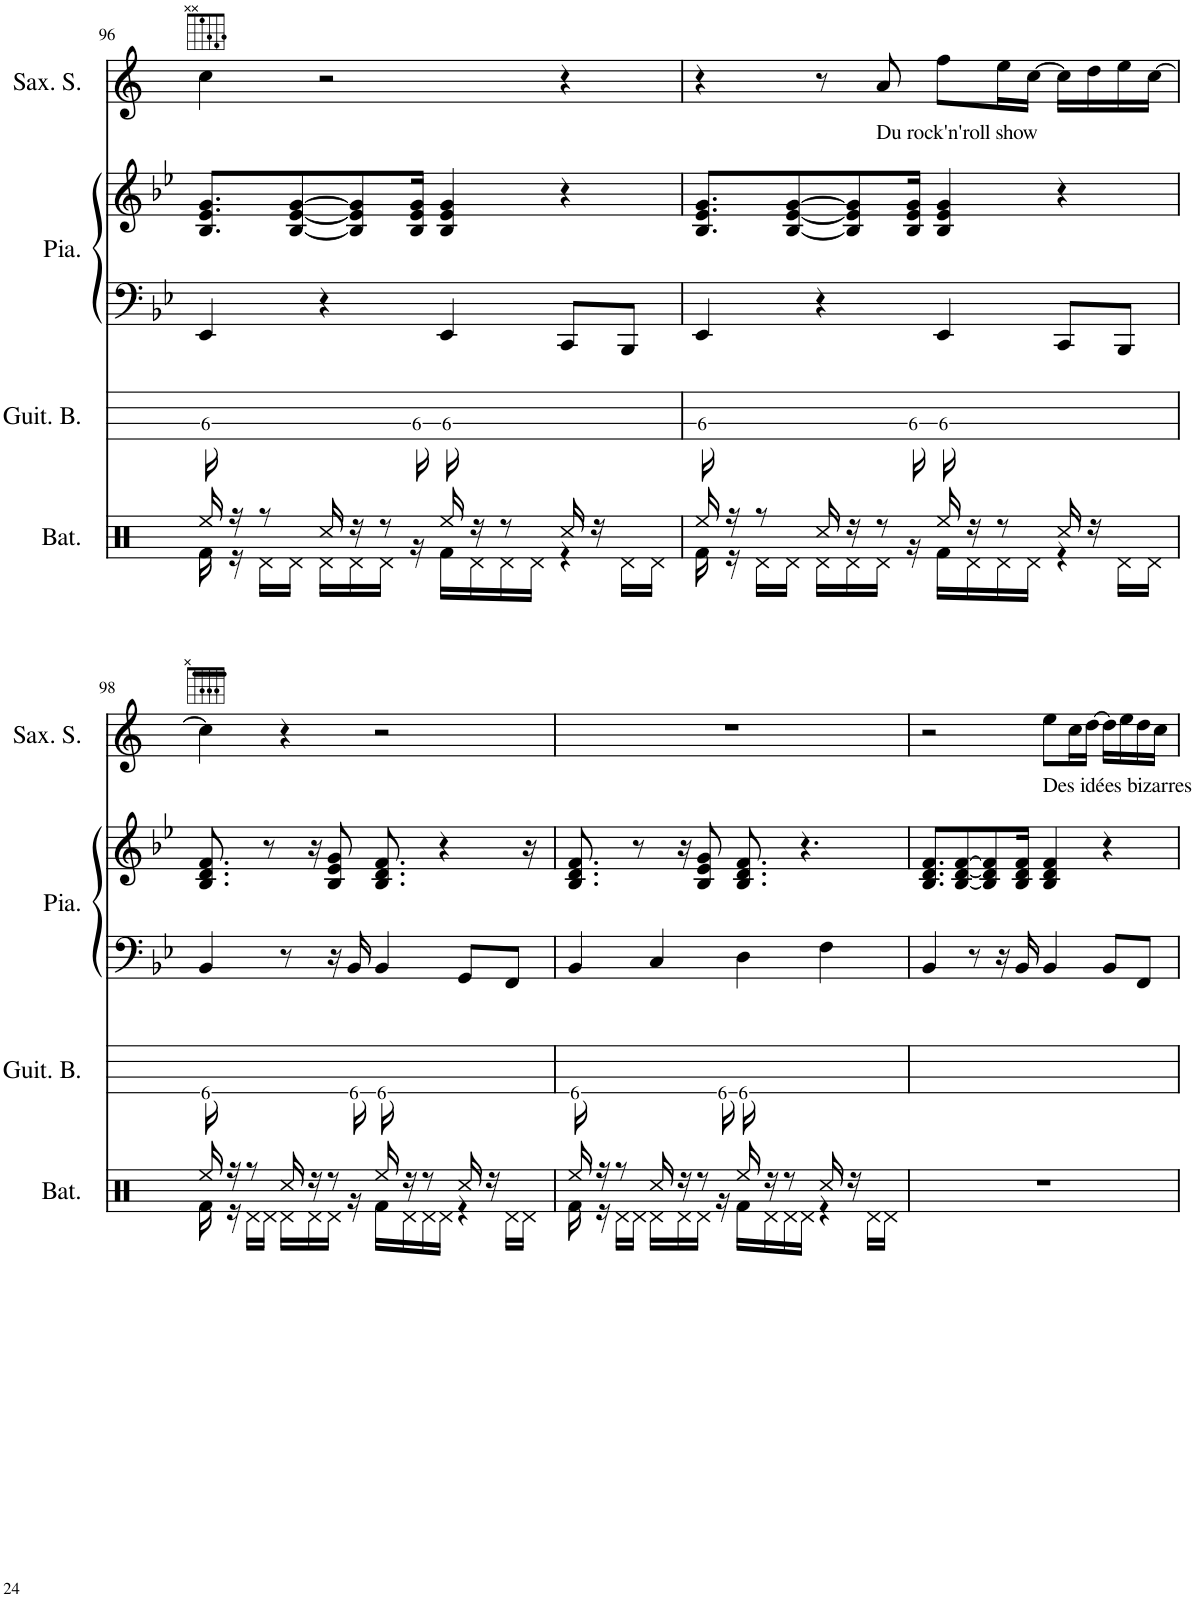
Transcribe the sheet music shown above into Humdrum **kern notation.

**kern	**kern	**kern	**kern	**kern
*part4	*part3	*part2	*part2	*part1
*staff5	*staff4	*staff3	*staff2	*staff1
*I"Batterie	*I"Guitare basse	*I"Piano	*	*I"Saxophone soprano
*I'Bat.	*I'Guit. B.	*I'Pia.	*	*I'Sax. S.
!!LO:PB:g=z
*clefX	*	*clefF4	*clefG2	*clefG2
*	*Trd7c12	*	*	*Trd1c2
*k[]	*k[b-e-]	*k[b-e-]	*k[b-e-]	*k[]
*M4/4	*M4/4	*M4/4	*M4/4	*M4/4
=96	=96	=96	=96	=96
*^	*	*	*	*
16Ree/	16Rf\	16E-\	4EE-/	8.B-/ 8.e-/ 8.g/L	4cc\
16r	16r	4r	.	.	.
8r	16Rd\LL	.	.	.	.
.	16Rd\JJ	.	.	[8B-/ [8e-/ [8g/	.
16Rcc/	16Rd\LL	.	4r	.	2r
16r	16Rd\	8r	.	8B-/] 8e-/] 8g/]	.
8r	16Rd\JJ	.	.	.	.
.	16r	16E-\	.	16B-/ 16e-/ 16g/Jk	.
16Ree/	16Rf\LL	16E-\	4EE-/	4B-/ 4e-/ 4g/	.
16r	16Rd\	4r	.	.	.
8r	16Rd\	.	.	.	.
.	16Rd\JJ	.	.	.	.
16Rcc/	4r	.	8CC/L	4r	4r
16r	.	8r	.	.	.
16Rd\LL	.	.	8BBB-/J	.	.
16Rd\JJ	.	16r	.	.	.
=97	=97	=97	=97	=97	=97
16Ree/	16Rf\	16E-\	4EE-/	8.B-/ 8.e-/ 8.g/L	4r
16r	16r	4r	.	.	.
8r	16Rd\LL	.	.	.	.
.	16Rd\JJ	.	.	[8B-/ [8e-/ [8g/	.
16Rcc/	16Rd\LL	.	4r	.	8r
16r	16Rd\	8r	.	8B-/] 8e-/] 8g/]	.
!	!	!	!	!	!LO:TX:b:t=Du rock'n'roll show
8r	16Rd\JJ	.	.	.	8a/
.	16r	16E-\	.	16B-/ 16e-/ 16g/Jk	.
16Ree/	16Rf\LL	16E-\	4EE-/	4B-/ 4e-/ 4g/	8ff\L
16r	16Rd\	4r	.	.	.
8r	16Rd\	.	.	.	16ee\L
.	16Rd\JJ	.	.	.	[16cc\JJ
16Rcc/	4r	.	8CC/L	4r	16cc\LL]
16r	.	8r	.	.	16dd\
16Rd\LL	.	.	8BBB-/J	.	16ee\
16Rd\JJ	.	16r	.	.	[16cc\JJ
!!LO:LB:g=z
=98	=98	=98	=98	=98	=98
16Ree/	16Rf\	16BB-\	4BB-/	8.B-/ 8.d/ 8.f/	4cc\]
16r	16r	4r	.	.	.
8r	16Rd\LL	.	.	.	.
.	16Rd\JJ	.	.	8r	.
16Rcc/	16Rd\LL	.	8r	.	4r
16r	16Rd\	8r	.	16r	.
8r	16Rd\JJ	.	16r	8B-/ 8e-/ 8g/	.
.	16r	16BB-\	16BB-/	.	.
16Ree/	16Rf\LL	16BB-\	4BB-/	8.B-/ 8.d/ 8.f/	2r
16r	16Rd\	4r	.	.	.
8r	16Rd\	.	.	.	.
.	16Rd\JJ	.	.	4r	.
16Rcc/	4r	.	8GG/L	.	.
16r	.	8r	.	.	.
16Rd\LL	.	.	8FF/J	.	.
16Rd\JJ	.	16r	.	16r	.
=99	=99	=99	=99	=99	=99
16Ree/	16Rf\	16BB-\	4BB-/	8.B-/ 8.d/ 8.f/	1r
16r	16r	4r	.	.	.
8r	16Rd\LL	.	.	.	.
.	16Rd\JJ	.	.	8r	.
16Rcc/	16Rd\LL	.	4C/	.	.
16r	16Rd\	8r	.	16r	.
8r	16Rd\JJ	.	.	8B-/ 8e-/ 8g/	.
.	16r	16BB-\	.	.	.
16Ree/	16Rf\LL	16BB-\	4D\	8.B-/ 8.d/ 8.f/	.
16r	16Rd\	4r	.	.	.
8r	16Rd\	.	.	.	.
!	!	!	!	!LO:N:vis=4.	!
.	16Rd\JJ	.	.	16%5r	.
16Rcc/	4r	.	4F\	.	.
16r	.	8r	.	.	.
16Rd\LL	.	.	.	.	.
16Rd\JJ	.	16r	.	.	.
*v	*v	*	*	*	*
=100	=100	=100	=100	=100
1r	1r	4BB-/	8.B-/ 8.d/ 8.f/L	2r
.	.	.	[8B-/ [8d/ [8f/	.
.	.	8r	.	.
.	.	.	8B-/] 8d/] 8f/]	.
.	.	16r	.	.
.	.	16BB-/	16B-/ 16d/ 16f/Jk	.
!	!	!	!	!LO:TX:b:t=Des idées bizarres
.	.	4BB-/	4B-/ 4d/ 4f/	8ee\L
.	.	.	.	16cc\L
.	.	.	.	[16dd\JJ
.	.	8BB-/L	4r	16dd\LL]
.	.	.	.	16ee\
.	.	8FF/J	.	16dd\
.	.	.	.	16cc\JJ
=	=	=	=	=
*-	*-	*-	*-	*-
